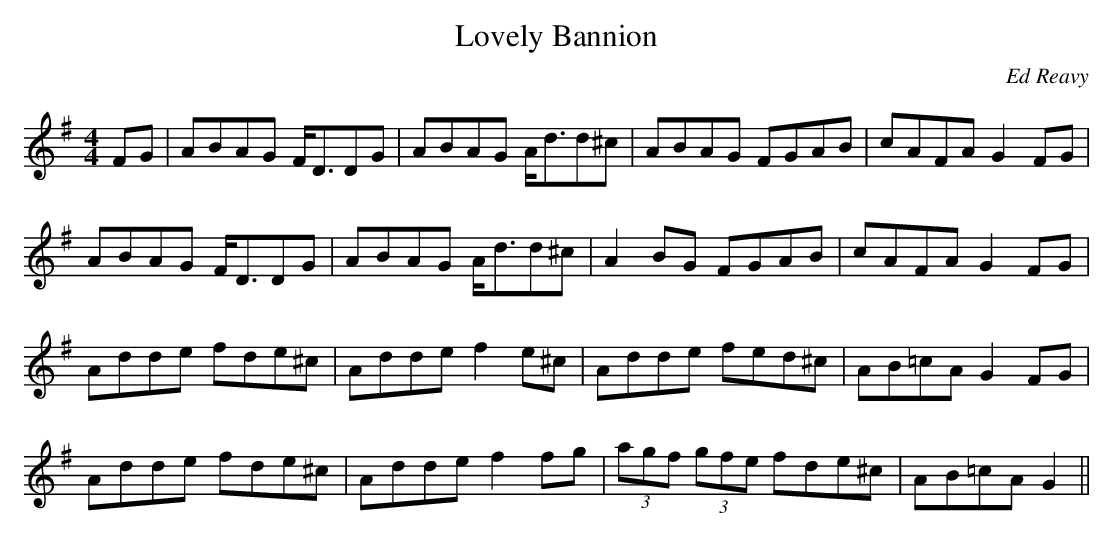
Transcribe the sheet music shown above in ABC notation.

X:1
T:Lovely Bannion
C:Ed Reavy
M:4/4
L:1/8
K:G
FG|ABAG F<DDG|ABAG A<dd^c|ABAG FGAB|cAFA G2 FG|
ABAG F<DDG|ABAG A<dd^c|A2 BG FGAB|cAFA G2 FG|
Adde fde^c|Adde f2 e^c|Adde fed^c|AB=cA G2 FG|
Adde fde^c|Adde f2 fg|(3agf (3gfe fde^c|AB=cA G2||
